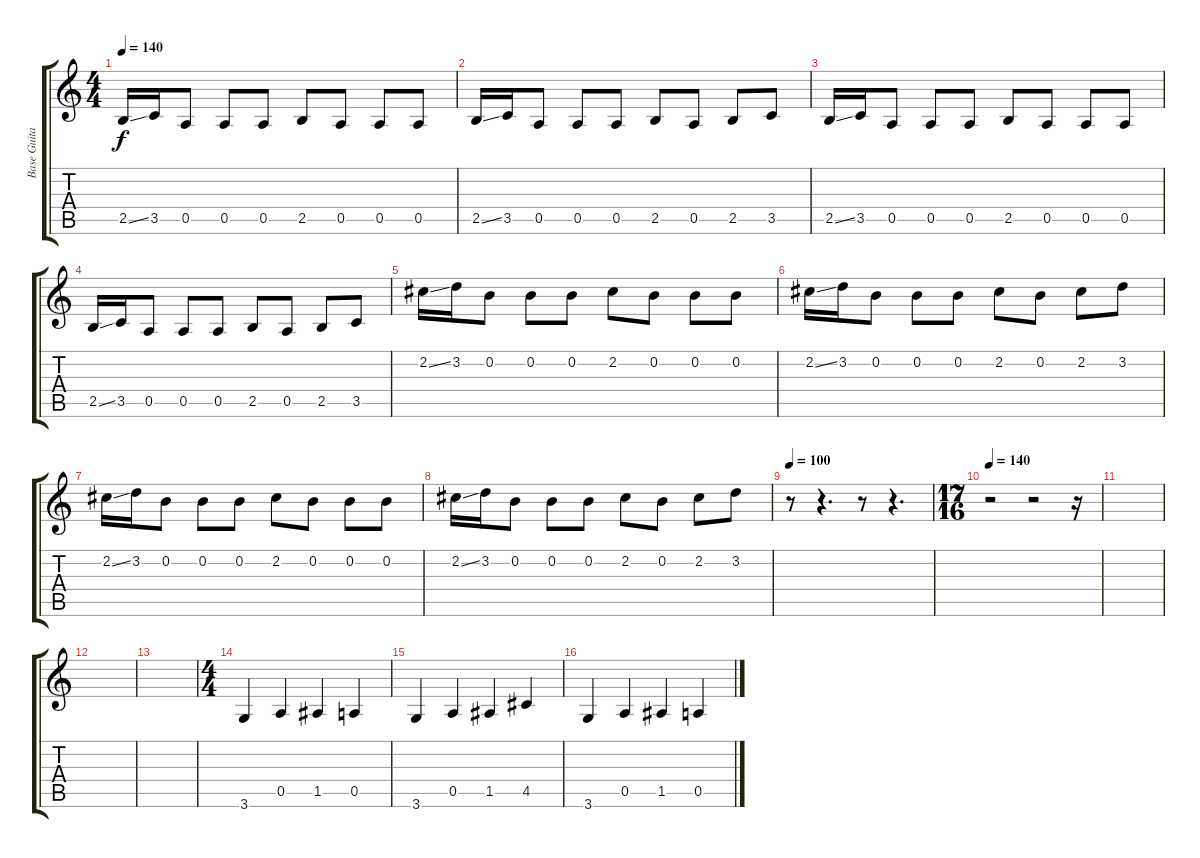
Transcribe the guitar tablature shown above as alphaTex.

\track ("Base Guitar" "Base Guita") {instrument overdrivenguitar}
\staff {score tabs}
\tuning (E4 B3 G3 D3 A2 E2) {hide}
\ts (4 4)
\tempo 140
\clef g2
\ks c
2.5{ss}.16{dy f} 3.5.16 0.5.8 0.5.8 0.5.8 2.5.8 0.5.8 0.5.8 0.5.8 |
2.5{ss}.16 3.5.16 0.5.8 0.5.8 0.5.8 2.5.8 0.5.8 2.5.8 3.5.8 |
2.5{ss}.16 3.5.16 0.5.8 0.5.8 0.5.8 2.5.8 0.5.8 0.5.8 0.5.8 |
2.5{ss}.16 3.5.16 0.5.8 0.5.8 0.5.8 2.5.8 0.5.8 2.5.8 3.5.8 |
2.2{ss}.16 3.2.16 0.2.8 0.2.8 0.2.8 2.2.8 0.2.8 0.2.8 0.2.8 |
2.2{ss}.16 3.2.16 0.2.8 0.2.8 0.2.8 2.2.8 0.2.8 2.2.8 3.2.8 |
2.2{ss}.16 3.2.16 0.2.8 0.2.8 0.2.8 2.2.8 0.2.8 0.2.8 0.2.8 |
2.2{ss}.16 3.2.16 0.2.8 0.2.8 0.2.8 2.2.8 0.2.8 2.2.8 3.2.8 |
\tempo 100
r.8 r.4{d} r.8 r.4{d} |
\ts (17 16)
\tempo 120
\tempo 140
r.2 r.2 r.16 |
|
|
|
\ts (4 4)
3.6.4 0.5.4 1.5.4 0.5.4 |
3.6.4 0.5.4 1.5.4 4.5.4 |
3.6.4 0.5.4 1.5.4 0.5.4
